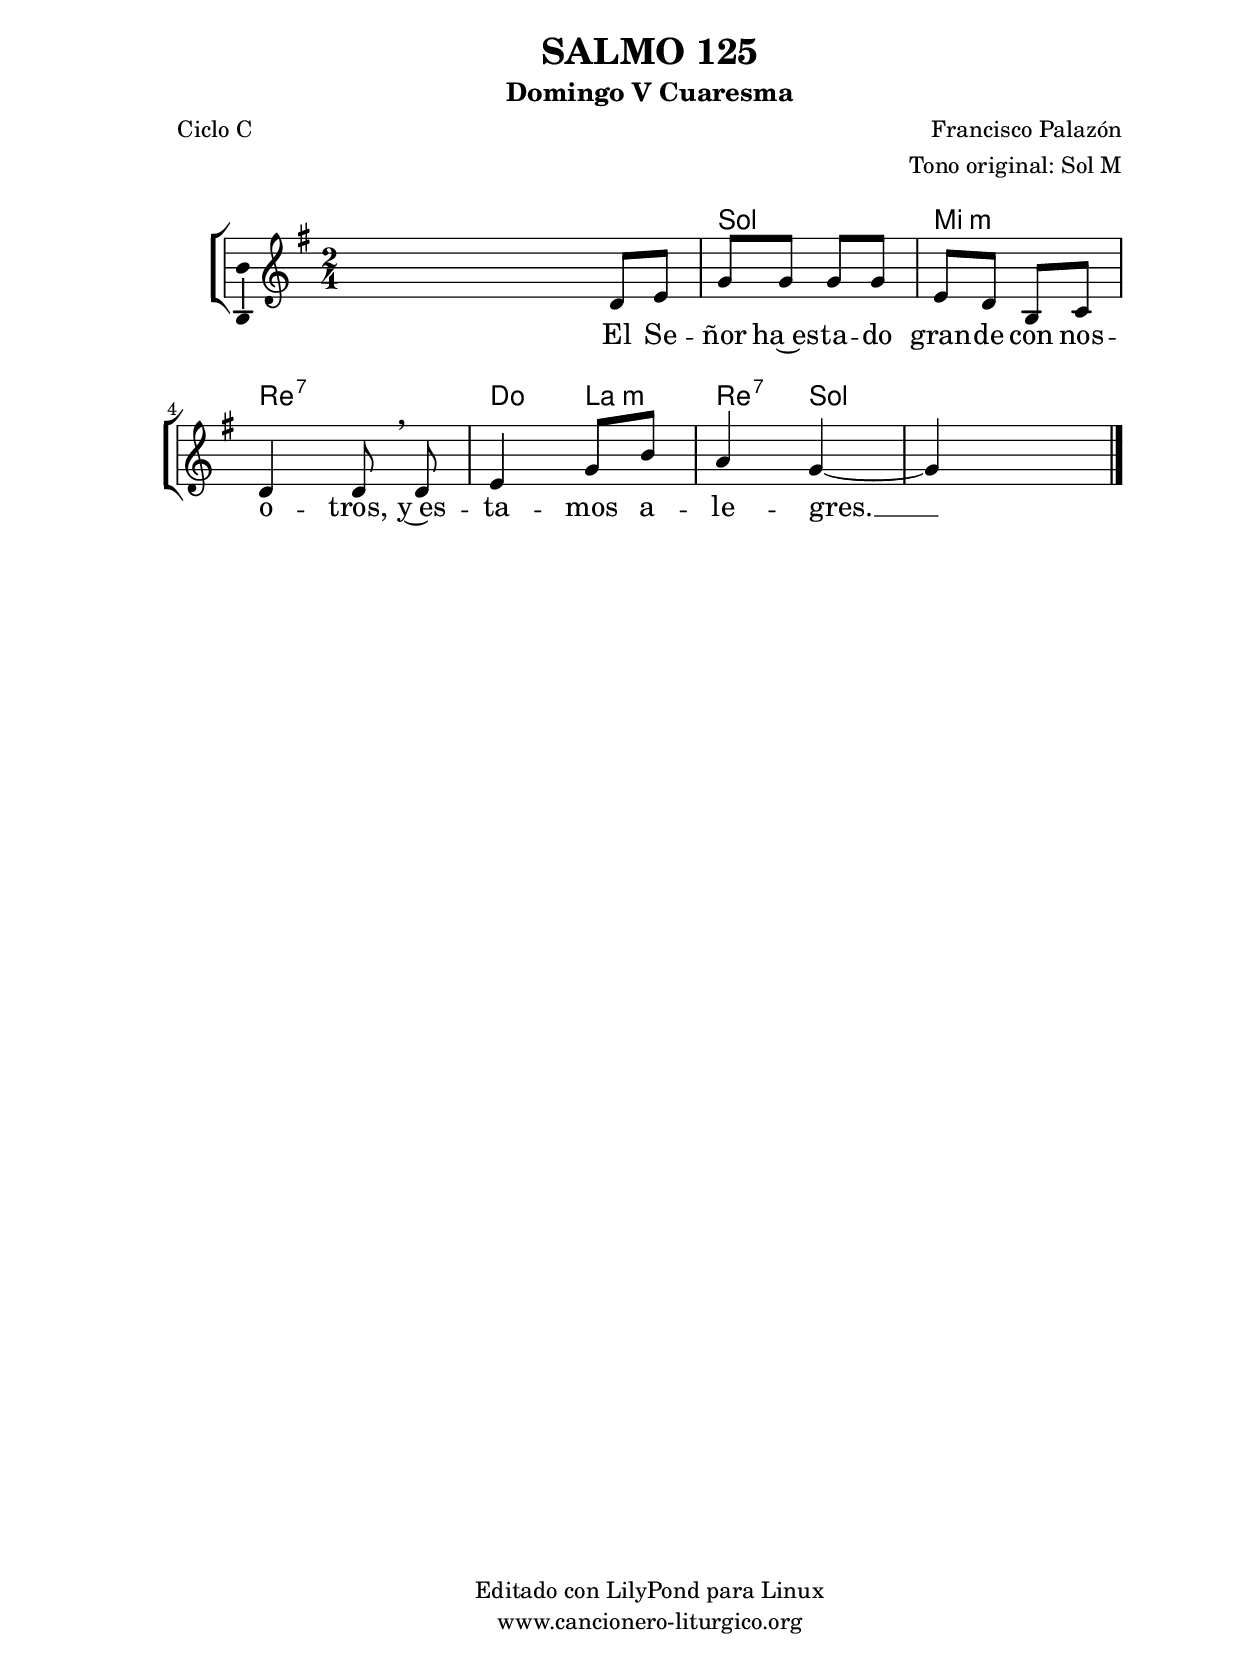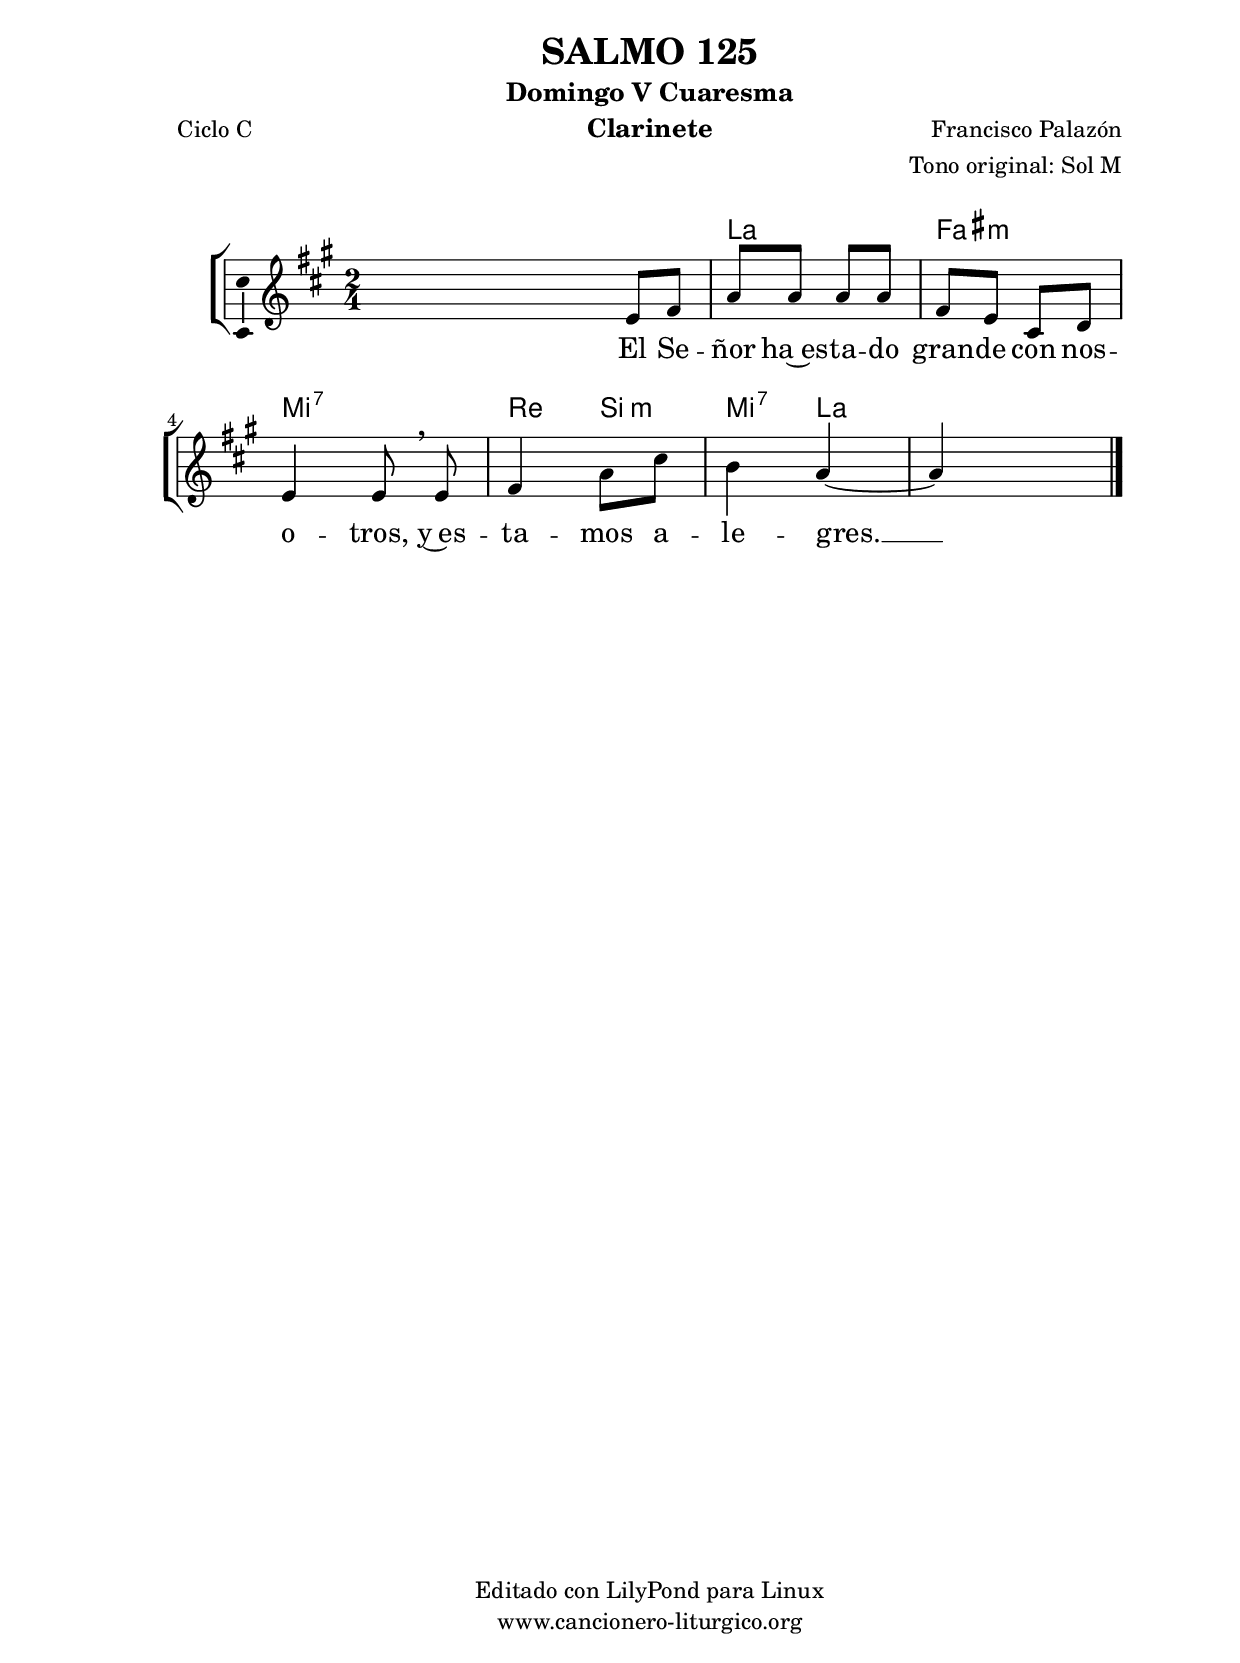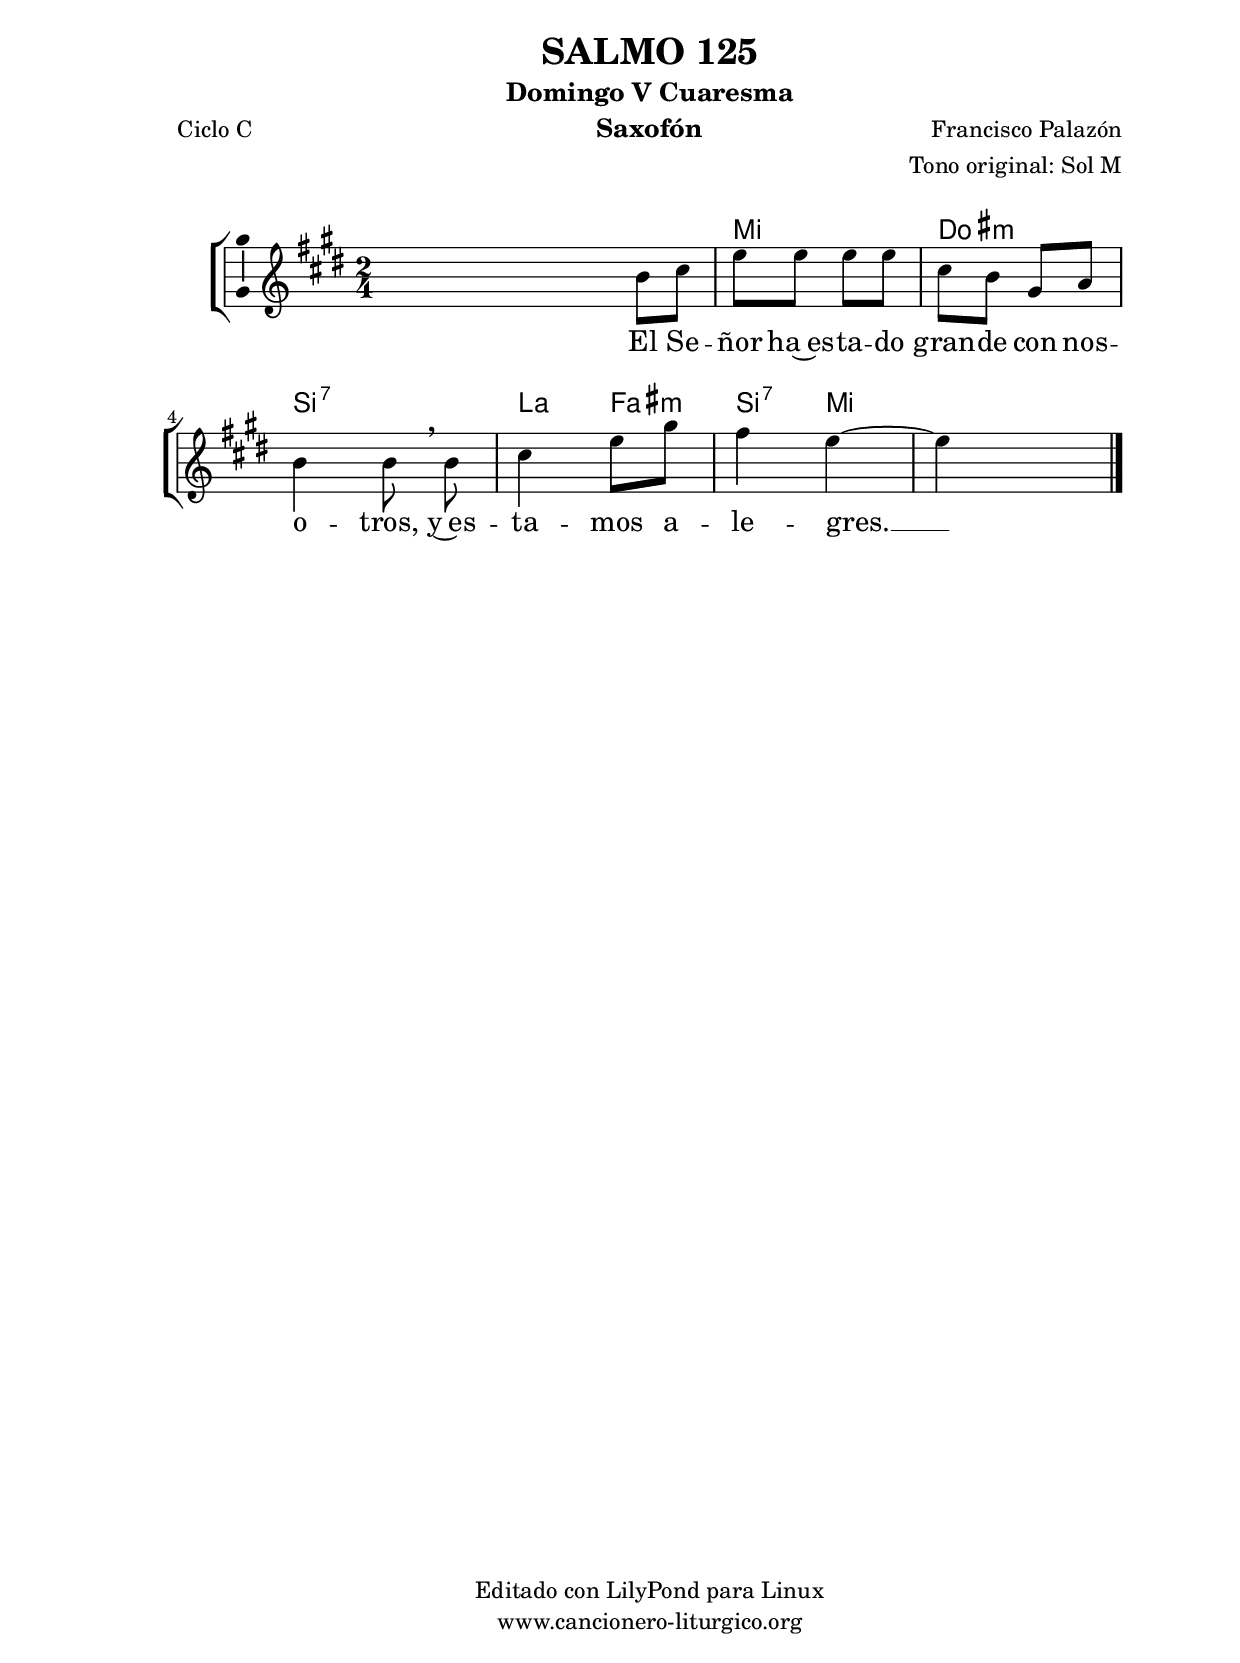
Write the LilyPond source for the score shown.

%
%para convertir .midi en .wav:
%timidity filename.midi -Ow -o finename.wav
%
%
%Para convertir de .wav a .mp3:
%lame -h -m j filename.wav
%
%
%para escuchar el midi:
%timidity nombrefichero.midi
%


%versión de lilypond para la que se ha escrito esta partitura:
\version "2.16.0"

	%Tamaño papel
	#(set-default-paper-size "a4")
	%Tamaño partitura
	#(set-global-staff-size 20)
	%No responde al pulsar sobre una nota
	#(ly:set-option 'point-and-click #f)

%parámetros del encabezamiento:
\header {
	title = "SALMO 125"
	subtitle = "Domingo V Cuaresma"
	composer = "Francisco Palazón"
	poet = "Ciclo C"
	meter = ""
	arranger = "Tono original: Sol M"
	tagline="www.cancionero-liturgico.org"
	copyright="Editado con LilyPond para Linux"
	}

%parámetros asociados al papel:
\paper  {
	oddHeaderMarkup = \markup {\fill-line { \on-the-fly #not-first-page \fromproperty #'header:title \on-the-fly #not-first-page \fromproperty #'header:composer }}
	evenHeaderMarkup = \markup {\fill-line { \fromproperty #'header:composer \fromproperty #'header:title }}
	#(set-paper-size "a4")
	print-page-number = ##f
	first-page-number = 1
	print-first-page-number = ##f
%	head-separation = 3.0 \cm
	top-margin = 2.0 \cm
	bottom-margin = 0.5\cm
%%%	bottom-margin = -1.0\cm
	left-margin = 3.0 \cm
	line-width = 16.0 \cm 
	indent = 8\mm
	interscoreline = 2.\mm
	between-system-space = 15\mm
%	para que las partituras no llenen la hoja:
	ragged-bottom = ##t
%	idem para la última hoja:
	ragged-last-bottom = ##f
%	para que las partituras llenen el ancho del papel:
	ragged-last = ##f
	after-title-space = 2.5 \cm
%page-count=1
%system-count=8

	%Flexible Vertical Spacing
%	markup-markup-spacing =
%	#'((basic-distance . 15) (minimum-distance . 15) (padding . 3))
	markup-system-spacing =
	#'((basic-distance . 15) (minimum-distance . 15) (padding . 3))
	system-system-spacing =
	#'((basic-distance . 15) (minimum-distance . 15) (padding . 3))
	score-system-spacing =
	#'((basic-distance . 15) (minimum-distance . 15) (padding . 5))
%	top-system-spacing = % header
%	#'((basic-distance . 8) (minimum-distance . 0) (padding . 3))
%	top-markup-spacing =
%	#'((basic-distance . 20) (minimum-distance . 20) (padding . 3))
	last-bottom-spacing = % footer
	#'((basic-distance . 5) (minimum-distance . 5) (padding . 3))
%	score-markup-spacing =
%	#'((basic-distance . 16) (minimum-distance . 13) (padding . 3))

	}


%parámetros que afectan a toda la partitura:
global =  {
	%clave de sol (G):
	\clef G
	%armadura:
%	\transpose ees d
	\key g \major
	\tempo 4=90
	\set Score.tempoHideNote = ##t
	}


acordes = {
	\italianChords
	\chordmode {
%	\transpose ees d
{

s2 g2 e:m d:7 c4 a:m d:7 g s2

	}
	}
}

melodia = 
%\transpose ees d
{
	\relative c'{

\time 2/4
s4 d8 e
g8 g g g
e8 d b c
d4 d8 \breathe d8
e4 g8 b
a4 g~
g4 s4

	\bar "|."
	}
	}


texto = \lyricmode {
El Se -- ñor ha~es -- ta -- do gran -- de con nos -- o -- tros, y~es -- ta -- mos a -- le -- gres. __
	}


acordesStaff = \context ChordNames = acordesStaff <<
	\set chordChanges = ##t
	\acordes
	>>


vozStaff = \context Voice = vozStaff
\with {\consists "Ambitus_engraver"}
<<
%	\set Staff.instrumentName = ""
%	\set Staff.shortInstrumentName = ""
%	\set Staff.midiInstrument = #"clarinet"
%	\set Staff.midiInstrument = #"cello"
%	\set Staff.midiInstrument = #"flute"
	\set Staff.midiInstrument = #"electric guitar (jazz)"
%	\set Staff.midiInstrument = #"english horn"
%	\set Staff.midiInstrument = #"violin"
%	\set Staff.midiInstrument = #"glockenspiel"
	\set Staff.midiMinimumVolume = #0.7
	\set Staff.midiMaximumVolume = #0.9
	\global
	\melodia
	>>


textoStaff = \context Lyrics = textoStaff <<
	\lyricsto vozStaff \texto
	>>

\book {
	\score {
		\context ChoirStaff {
			\override StaffGroup.SystemStartBracket #'collapse-height = #1
			\override Score.SystemStartBar #'collapse-height = #1
			<<
			\acordesStaff
			\vozStaff
			\textoStaff
			>>
			}
		\layout {
	    		\context {
				\Lyrics
				\override LyricText #'font-size = #2
				}
	   		 \context {
				\Score
				%fontSize = #3
				\override StaffSymbol #'staff-space = #(magstep +3)
				%\override Beam #'thickness = #0.55
				%\override SpacingSpanner #'spacing-increment = #1.0
				%\override Slur #'height-limit = #1.5
				}
			}
		}
	\score {
		\unfoldRepeats
		\context ChoirStaff {
			<<
			\acordesStaff
			\vozStaff
			>>
			}
		\midi {
	  		\context {
	  			\Score
				tempoWholesPerMinute = #(ly:make-moment 70 4)
				}
			}
		}
	}

%Partitura para clarinete
#(define output-suffix "C")
\book {
	\header{
		instrument = "Clarinete"
		}
	\score {
		\context ChoirStaff {
			\override StaffGroup.SystemStartBracket #'collapse-height = #1
			\override Score.SystemStartBar #'collapse-height = #1
\transpose c d
			<<
			\acordesStaff
			\vozStaff
			\textoStaff
			>>
			}
		\layout {
	    		\context {
				\Lyrics
				\override LyricText #'font-size = #2
				}
	   		 \context {
				\Score
				%fontSize = #3
				\override StaffSymbol #'staff-space = #(magstep +3)
				%\override Beam #'thickness = #0.55
				%\override SpacingSpanner #'spacing-increment = #1.0
				%\override Slur #'height-limit = #1.5
				}
			}
		}
	}

%Partitura para saxofón
#(define output-suffix "S")
\book {
	\header{
		instrument = "Saxofón"
		}
	\score {
		\context ChoirStaff {
			\override StaffGroup.SystemStartBracket #'collapse-height = #1
			\override Score.SystemStartBar #'collapse-height = #1
\transpose c a
			<<
			\acordesStaff
			\vozStaff
			\textoStaff
			>>
			}
		\layout {
	    		\context {
				\Lyrics
				\override LyricText #'font-size = #2
				}
	   		 \context {
				\Score
				%fontSize = #3
				\override StaffSymbol #'staff-space = #(magstep +3)
				%\override Beam #'thickness = #0.55
				%\override SpacingSpanner #'spacing-increment = #1.0
				%\override Slur #'height-limit = #1.5
				}
			}
		}
	}

